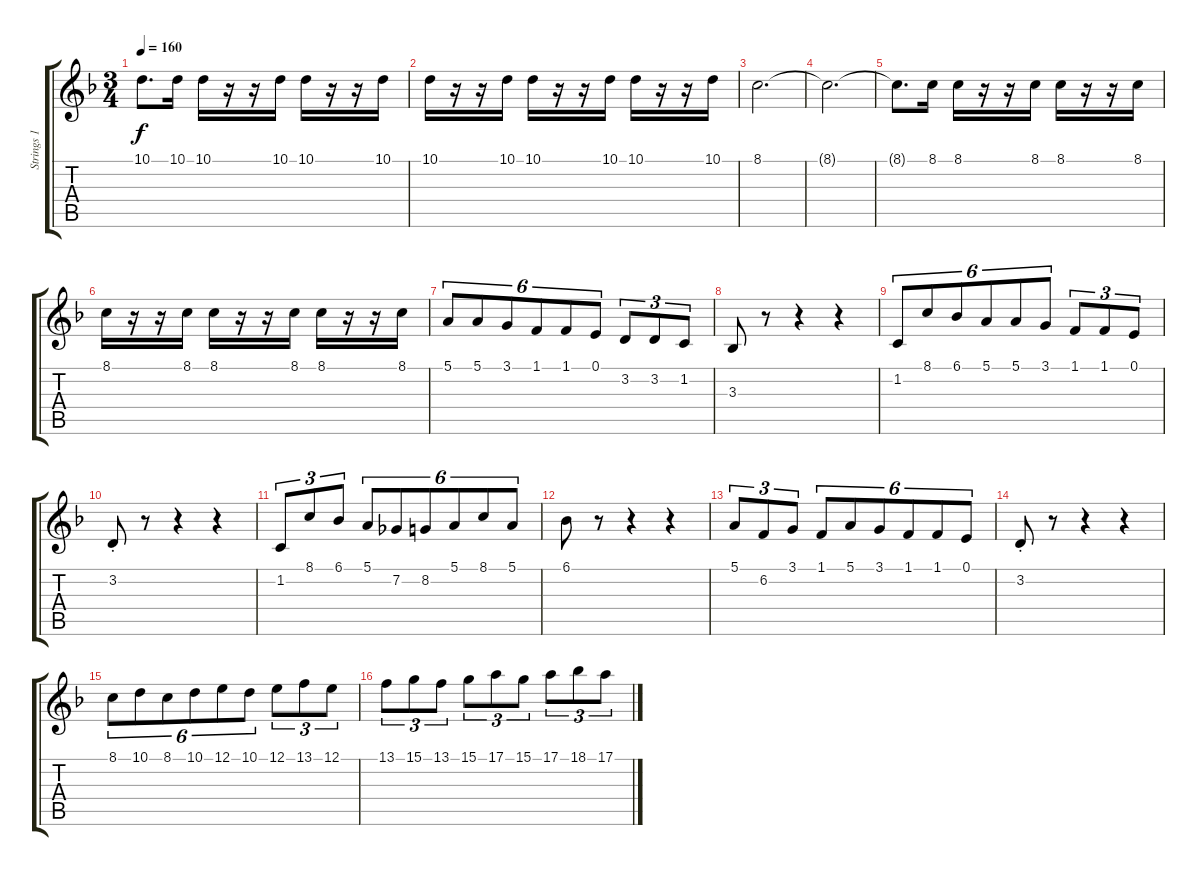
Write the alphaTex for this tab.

\track ("Strings 1" "Strings 1") {instrument stringensemble1}
\staff {score tabs}
\tuning (E4 B3 G3 D3 A2 E2) {hide}
\ts (3 4)
\tempo 160
\clef g2
\ks f
10.1{t}.8{d dy f} 10.1.16 10.1.16 r.16 r.16 10.1.16 10.1.16 r.16 r.16 10.1.16 |
10.1.16 r.16 r.16 10.1.16 10.1.16 r.16 r.16 10.1.16 10.1.16 r.16 r.16 10.1.16 |
8.1.2{d} |
8.1{t}.2{d} |
8.1{t}.8{d} 8.1.16 8.1.16 r.16 r.16 8.1.16 8.1.16 r.16 r.16 8.1.16 |
8.1.16 r.16 r.16 8.1.16 8.1.16 r.16 r.16 8.1.16 8.1.16 r.16 r.16 8.1.16 |
5.1.8{tu (6 4)} 5.1.8{tu (6 4)} 3.1.8{tu (6 4)} 1.1.8{tu (6 4)} 1.1.8{tu (6 4)} 0.1.8{tu (6 4)} 3.2.8{tu (3 2)} 3.2.8{tu (3 2)} 1.2.8{tu (3 2)} |
3.3.8 r.8 r.4 r.4 |
1.2.8{tu (6 4)} 8.1.8{tu (6 4)} 6.1.8{tu (6 4)} 5.1.8{tu (6 4)} 5.1.8{tu (6 4)} 3.1.8{tu (6 4)} 1.1.8{tu (3 2)} 1.1.8{tu (3 2)} 0.1.8{tu (3 2)} |
3.2{st}.8 r.8 r.4 r.4 |
1.2.8{tu (3 2)} 8.1.8{tu (3 2)} 6.1.8{tu (3 2)} 5.1.8{tu (6 4)} 7.2.8{tu (6 4)} 8.2.8{tu (6 4)} 5.1.8{tu (6 4)} 8.1.8{tu (6 4)} 5.1.8{tu (6 4)} |
6.1.8 r.8 r.4 r.4 |
5.1.8{tu (3 2)} 6.2.8{tu (3 2)} 3.1.8{tu (3 2)} 1.1.8{tu (6 4)} 5.1.8{tu (6 4)} 3.1.8{tu (6 4)} 1.1.8{tu (6 4)} 1.1.8{tu (6 4)} 0.1.8{tu (6 4)} |
3.2{st}.8 r.8 r.4 r.4 |
8.1.8{tu (6 4)} 10.1.8{tu (6 4)} 8.1.8{tu (6 4)} 10.1.8{tu (6 4)} 12.1.8{tu (6 4)} 10.1.8{tu (6 4)} 12.1.8{tu (3 2)} 13.1.8{tu (3 2)} 12.1.8{tu (3 2)} |
13.1.8{tu (3 2)} 15.1.8{tu (3 2)} 13.1.8{tu (3 2)} 15.1.8{tu (3 2)} 17.1.8{tu (3 2)} 15.1.8{tu (3 2)} 17.1.8{tu (3 2)} 18.1.8{tu (3 2)} 17.1.8{tu (3 2)}
